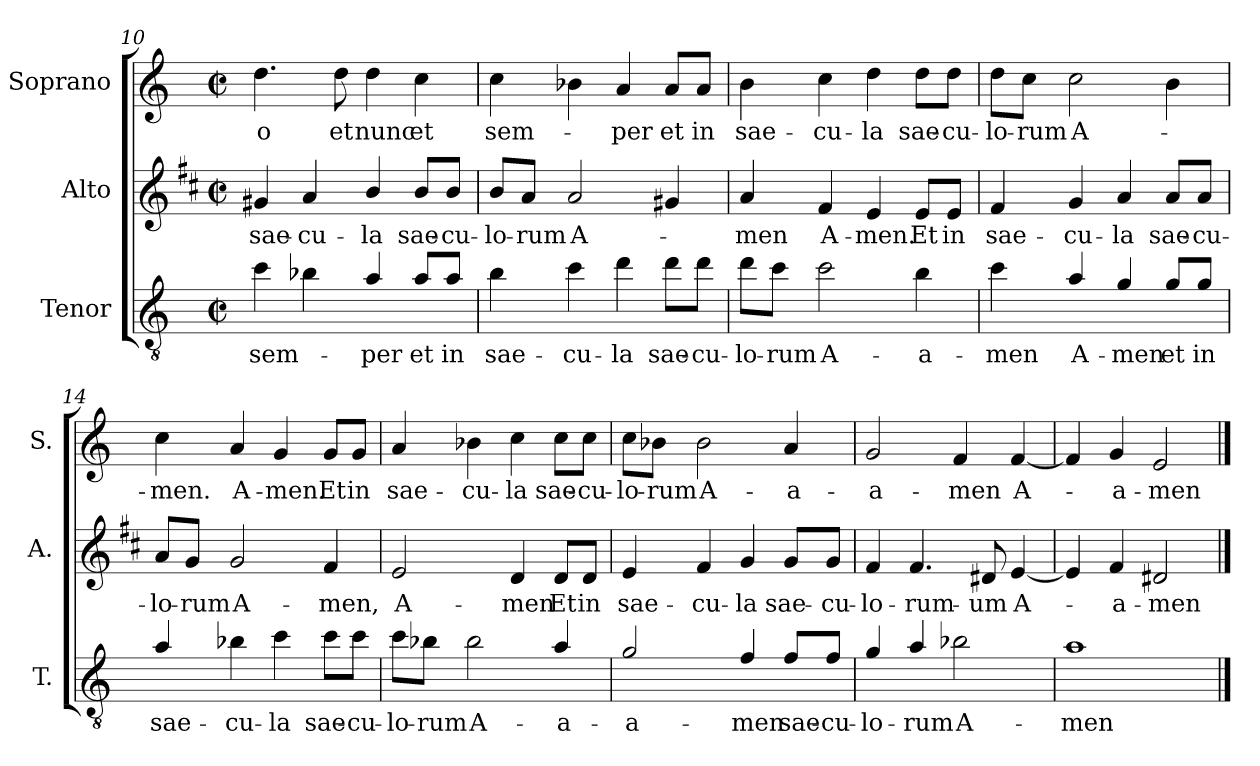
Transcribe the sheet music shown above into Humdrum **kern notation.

**kern	**text	**kern	**text	**kern	**text
*part3	*part3	*part2	*part2	*part1	*part1
*staff3	*staff3	*staff2	*staff2	*staff1	*staff1
*I"Tenor	*	*I"Alto	*	*I"Soprano	*
*I'T.	*	*I'A.	*	*I'S.	*
*clefGv2	*	*clefG2	*	*clefG2	*
*ITrd12c21	*	*ITrd1c2	*	*	*
*k[]	*	*k[]	*	*k[]	*
*M2/2	*	*M2/2	*	*M2/2	*
*met(c|)	*	*met(c|)	*	*met(c|)	*
=10	=10	=10	=10	=10	=10
!	!LO:LY:b	!	!LO:LY:b	!	!LO:LY:b
4c\	sem-	4f#X/	sae-	4.dd\	-o
!	!	!	!LO:LY:b	!	!
4B-X\	.	4g/	-cu-	.	.
!	!	!	!	!	!LO:LY:b
.	.	.	.	8dd\	et
!	!LO:LY:b	!	!LO:LY:b	!	!LO:LY:b
4A/	-per	4a/	-la	4dd\	nunc
!	!LO:LY:b	!	!LO:LY:b	!	!LO:LY:b
8A/L	et	8a/L	sae-	4cc\	et
!	!LO:LY:b	!	!LO:LY:b	!	!
8A/J	in	8a/J	-cu-	.	.
!!LO:PB:g=z
=11	=11	=11	=11	=11	=11
!	!LO:LY:b	!	!LO:LY:b	!	!LO:LY:b
4B\	sae-	8a/L	-lo-	4cc\	sem-
!	!	!	!LO:LY:b	!	!
.	.	8g/J	-rum	.	.
!	!LO:LY:b	!	!LO:LY:b	!	!
4c\	-cu-	2g/	A-	4b-X\	.
!	!LO:LY:b	!	!	!	!LO:LY:b
4d\	-la	.	.	4a/	-per
!	!LO:LY:b	!	!	!	!LO:LY:b
8d\L	sae-	4f#X/	.	8a/L	et
!	!LO:LY:b	!	!	!	!LO:LY:b
8d\J	-cu-	.	.	8a/J	in
=12	=12	=12	=12	=12	=12
!	!LO:LY:b	!	!LO:LY:b	!	!LO:LY:b
8d\L	-lo-	4g/	-men	4b\	sae-
!	!LO:LY:b	!	!	!	!
8c\J	-rum	.	.	.	.
!	!LO:LY:b	!	!LO:LY:b	!	!LO:LY:b
2c\	A-	4e/	A-	4cc\	-cu-
!	!	!	!LO:LY:b	!	!LO:LY:b
.	.	4d/	-men.	4dd\	-la
!	!LO:LY:b	!	!LO:LY:b	!	!LO:LY:b
4B\	-a-	8d/L	Et	8dd\L	sae-
!	!	!	!LO:LY:b	!	!LO:LY:b
.	.	8d/J	in	8dd\J	-cu-
=13	=13	=13	=13	=13	=13
!	!LO:LY:b	!	!LO:LY:b	!	!LO:LY:b
4c\	-men	4e/	sae-	8dd\L	-lo-
!	!	!	!	!	!LO:LY:b
.	.	.	.	8cc\J	-rum
!	!LO:LY:b	!	!LO:LY:b	!	!LO:LY:b
4A/	A-	4f/	-cu-	2cc\	A-
!	!LO:LY:b	!	!LO:LY:b	!	!
4G/	-men	4g/	-la	.	.
!	!LO:LY:b	!	!LO:LY:b	!	!
8G/L	et	8g/L	sae-	4b\	.
!	!LO:LY:b	!	!LO:LY:b	!	!
8G/J	in	8g/J	-cu-	.	.
=14	=14	=14	=14	=14	=14
!	!LO:LY:b	!	!LO:LY:b	!	!LO:LY:b
4A/	sae-	8g/L	-lo-	4cc\	-men.
!	!	!	!LO:LY:b	!	!
.	.	8f/J	-rum	.	.
!	!LO:LY:b	!	!LO:LY:b	!	!LO:LY:b
4B-X\	-cu-	2f/	A-	4a/	A-
!	!LO:LY:b	!	!	!	!LO:LY:b
4c\	-la	.	.	4g/	-men.
!	!LO:LY:b	!	!LO:LY:b	!	!LO:LY:b
8c\L	sae-	4e/	-men,	8g/L	Et
!	!LO:LY:b	!	!	!	!LO:LY:b
8c\J	-cu-	.	.	8g/J	in
!!LO:LB:g=z
=15	=15	=15	=15	=15	=15
!	!LO:LY:b	!	!LO:LY:b	!	!LO:LY:b
8c\L	-lo-	2d/	A-	4a/	sae-
!	!LO:LY:b	!	!	!	!
8B-X\J	-rum	.	.	.	.
!	!LO:LY:b	!	!	!	!LO:LY:b
2B-\	A-	.	.	4b-X\	-cu-
!	!	!	!LO:LY:b	!	!LO:LY:b
.	.	4c/	-men	4cc\	-la
!	!LO:LY:b	!	!LO:LY:b	!	!LO:LY:b
4A/	-a-	8c/L	Et	8cc\L	sae-
!	!	!	!LO:LY:b	!	!LO:LY:b
.	.	8c/J	in	8cc\J	-cu-
=16	=16	=16	=16	=16	=16
!	!LO:LY:b	!	!LO:LY:b	!	!LO:LY:b
2G/	-a-	4d/	sae-	8cc\L	-lo-
!	!	!	!	!	!LO:LY:b
.	.	.	.	8b-X\J	-rum
!	!	!	!LO:LY:b	!	!LO:LY:b
.	.	4e/	-cu-	2b-\	A-
!	!LO:LY:b	!	!LO:LY:b	!	!
4F/	-men	4f/	-la	.	.
!	!LO:LY:b	!	!LO:LY:b	!	!LO:LY:b
8F/L	sae-	8f/L	sae-	4a/	-a-
!	!LO:LY:b	!	!LO:LY:b	!	!
8F/J	-cu-	8f/J	-cu-	.	.
=17	=17	=17	=17	=17	=17
!	!LO:LY:b	!	!LO:LY:b	!	!LO:LY:b
4G/	-lo-	4e/	-lo-	2g/	-a-
!	!LO:LY:b	!	!LO:LY:b	!	!
4A/	-rum	4.e/	-rum-	.	.
!	!LO:LY:b	!	!	!	!LO:LY:b
2B-X\	A-	.	.	4f/	-men
!	!	!	!LO:LY:b	!	!
.	.	8c#X/	-um	.	.
!	!	!	!LO:LY:b	!	!LO:LY:b
.	.	[4d/	A-	[4f/	A-
=18	=18	=18	=18	=18	=18
!	!LO:LY:b	!	!	!	!
1A	-men	4d/]	.	4f/]	.
!	!	!	!LO:LY:b	!	!LO:LY:b
.	.	4e/	-a-	4g/	-a-
!	!	!	!LO:LY:b	!	!LO:LY:b
.	.	2c#X/	-men	2e/	-men
==	==	==	==	==	==
*-	*-	*-	*-	*-	*-
